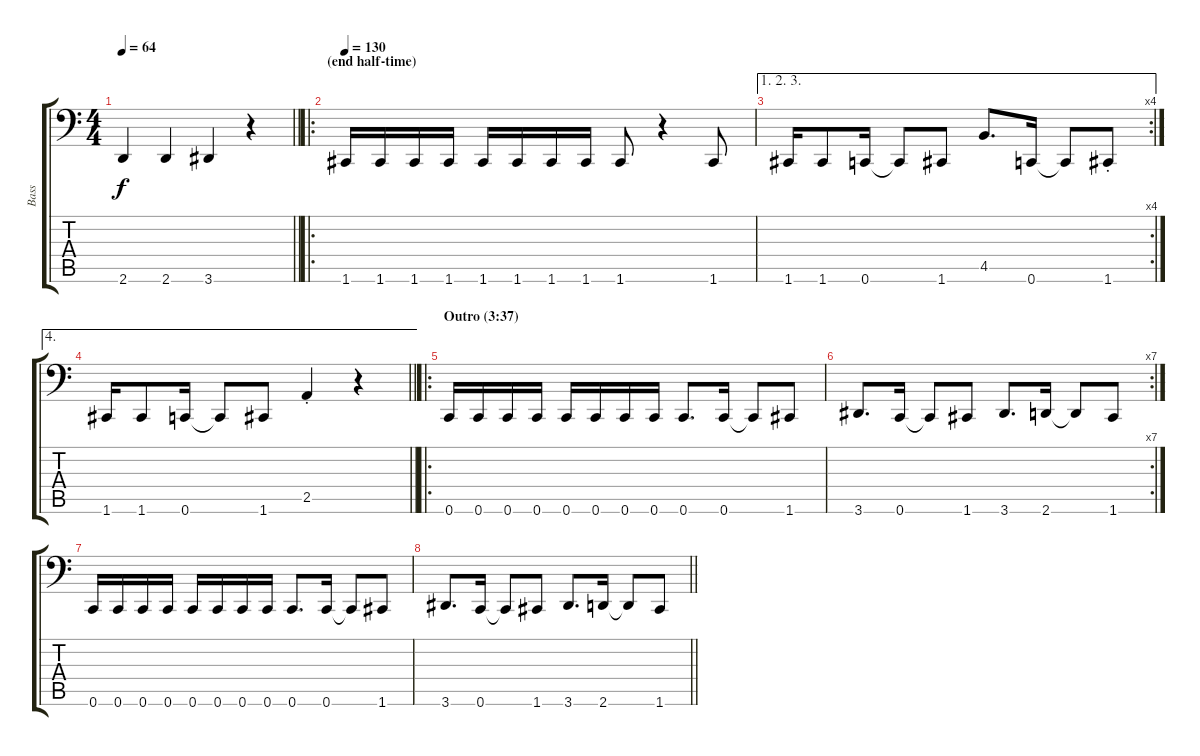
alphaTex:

\track ("Bass" "Bass") {instrument electricbasspick}
\staff {score tabs}
\tuning (C3 G2 F2 C2 G1 C1) {hide}
\ts (4 4)
\tempo 64
\clef f4
\barLineRight lightlight
\ks c
2.6.4{dy f} 2.6.4 3.6.4 r.4 |
\ro
\section ("" "(end half-time)")
\tempo 130
1.6.16 1.6.16 1.6.16 1.6.16 1.6.16 1.6.16 1.6.16 1.6.16 1.6.8 r.4 1.6.8 |
\ae (1 2 3)
\rc 4
1.6.16 1.6.8 0.6.16 0.6{t}.8 1.6.8 4.5.8{d} 0.6.16 0.6{t}.8 1.6{st}.8 |
\ae 4
\barLineRight lightlight
1.6.16 1.6.8 0.6.16 0.6{t}.8 1.6.8 2.5{st}.4 r.4 |
\ro
\section ("" "Outro (3:37)")
0.6.16 0.6.16 0.6.16 0.6.16 0.6.16 0.6.16 0.6.16 0.6.16 0.6.8{d} 0.6.16 0.6{t}.8 1.6.8 |
\rc 7
3.6.8{d} 0.6.16 0.6{t}.8 1.6.8 3.6.8{d} 2.6.16 2.6{t}.8 1.6.8 |
0.6.16 0.6.16 0.6.16 0.6.16 0.6.16 0.6.16 0.6.16 0.6.16 0.6.8{d} 0.6.16 0.6{t}.8 1.6.8 |
\barLineRight lightlight
3.6.8{d} 0.6.16 0.6{t}.8 1.6.8 3.6.8{d} 2.6.16 2.6{t}.8 1.6.8
